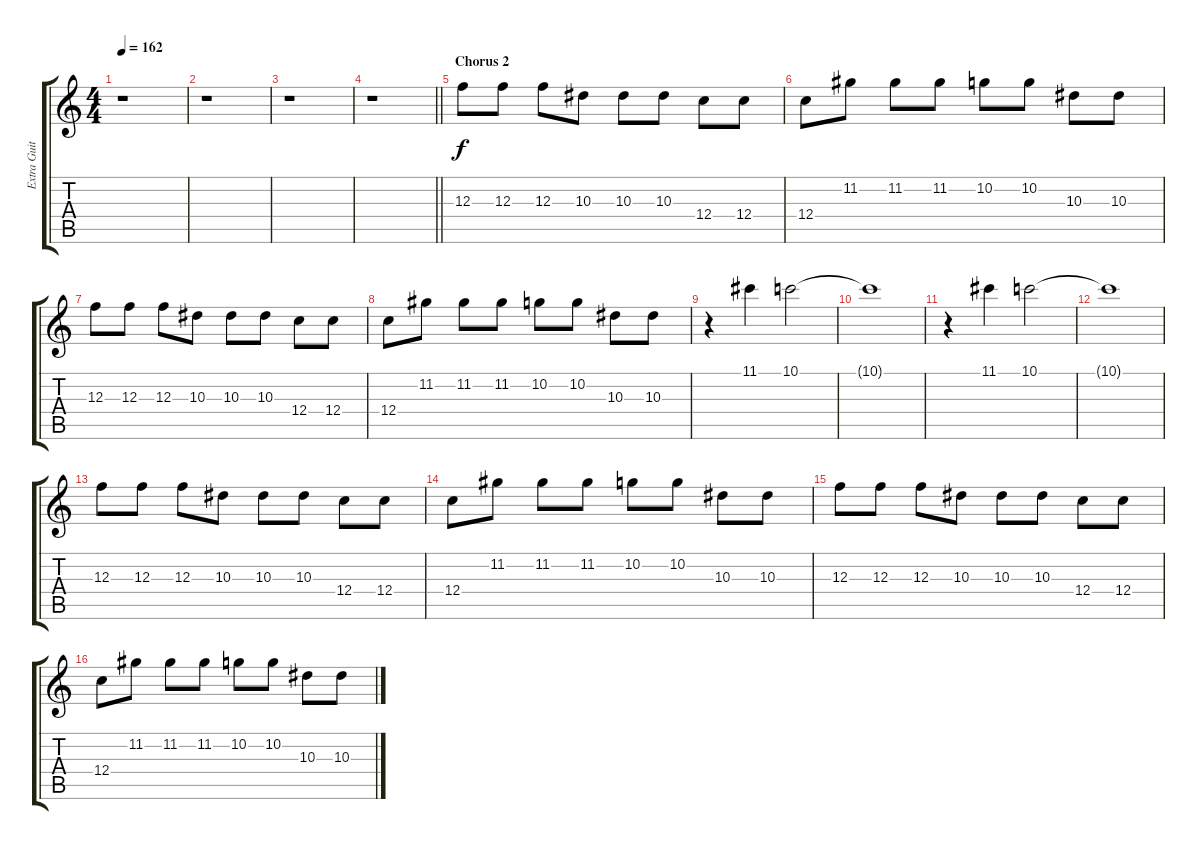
\track ("Extra Guitar" "Extra Guit") {instrument distortionguitar}
\staff {score tabs}
\tuning (D4 A3 F3 C3 G2 C2) {hide}
\ts (4 4)
\tempo 162
\clef g2
\ks c
r.1{dy f} |
r.1 |
r.1 |
\barLineRight lightlight
r.1 |
\section ("" "Chorus 2")
12.3.8 12.3.8 12.3.8 10.3.8 10.3.8 10.3.8 12.4.8 12.4.8 |
12.4.8 11.2.8 11.2.8 11.2.8 10.2.8 10.2.8 10.3.8 10.3.8 |
12.3.8 12.3.8 12.3.8 10.3.8 10.3.8 10.3.8 12.4.8 12.4.8 |
12.4.8 11.2.8 11.2.8 11.2.8 10.2.8 10.2.8 10.3.8 10.3.8 |
r.4 11.1.4 10.1.2 |
10.1{t}.1 |
r.4 11.1.4 10.1.2 |
10.1{t}.1 |
12.3.8 12.3.8 12.3.8 10.3.8 10.3.8 10.3.8 12.4.8 12.4.8 |
12.4.8 11.2.8 11.2.8 11.2.8 10.2.8 10.2.8 10.3.8 10.3.8 |
12.3.8 12.3.8 12.3.8 10.3.8 10.3.8 10.3.8 12.4.8 12.4.8 |
12.4.8 11.2.8 11.2.8 11.2.8 10.2.8 10.2.8 10.3.8 10.3.8
